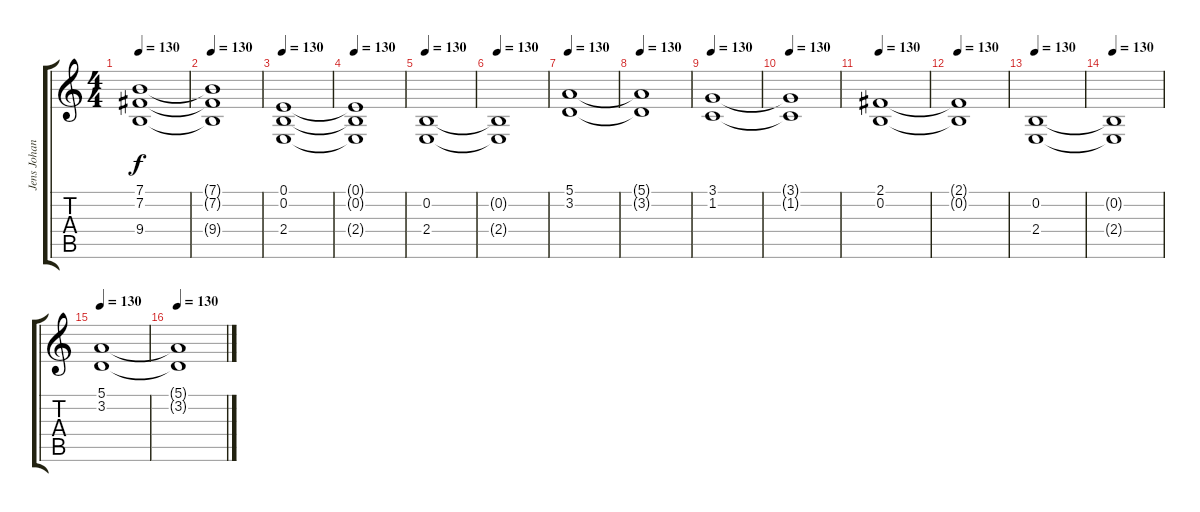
\track ("Jens Johansson (Keyboards 2 Rythm)" "Jens Johan") {instrument synthstrings1}
\staff {score tabs}
\tuning (E4 B3 G3 D3 A2 E2) {hide}
\ts (4 4)
\tempo 130
\clef g2
\ks c
(7.1 7.2 9.4).1{dy f} |
\tempo 130
(7.1{t} 7.2{t} 9.4{t}).1 |
\tempo 130
(0.1 0.2 2.4).1 |
\tempo 130
(0.1{t} 0.2{t} 2.4{t}).1 |
\tempo 130
(0.2 2.4).1 |
\tempo 130
(0.2{t} 2.4{t}).1 |
\tempo 130
(5.1 3.2).1 |
\tempo 130
(5.1{t} 3.2{t}).1 |
\tempo 130
(3.1 1.2).1 |
\tempo 130
(3.1{t} 1.2{t}).1 |
\tempo 130
(2.1 0.2).1 |
\tempo 130
(2.1{t} 0.2{t}).1 |
\tempo 130
(0.2 2.4).1 |
\tempo 130
(0.2{t} 2.4{t}).1 |
\tempo 130
(5.1 3.2).1 |
\tempo 130
(5.1{t} 3.2{t}).1
